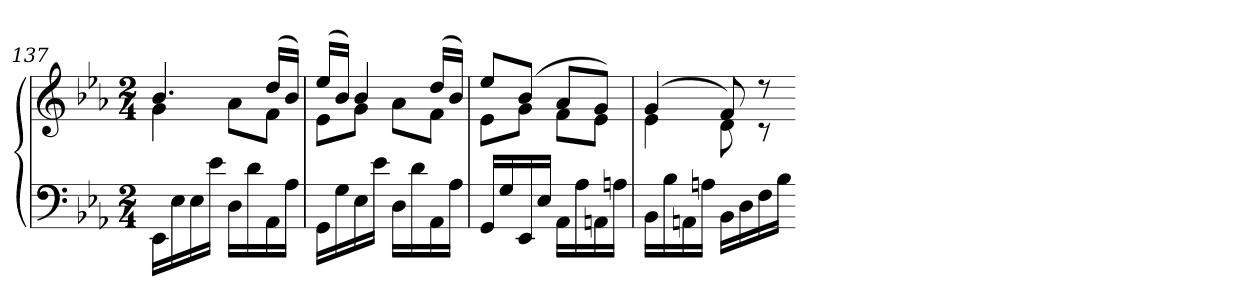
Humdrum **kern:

**kern	**kern
*part1	*part1
*staff2	*staff1
*clefF4	*clefG2
*k[b-e-a-]	*k[b-e-a-]
*E-:	*E-:
*M2/4	*M2/4
=137	=137
*	*^
16EE-LL	4.b-	4g
16E-	.	.
16E-	.	.
16e-JJ	.	.
16DLL	.	8a-L
16d	.	.
16AA-	(16ddLL	8fJ
16A-JJ	16b-JJ)	.
=138	=138	=138
16GGLL	(16ee-LL	8e-L
16G	16b-JJ)	.
16E-	4b-	8gJ
16e-JJ	.	.
16DLL	.	8a-L
16d	.	.
16AA-	(16ddLL	8fJ
16A-JJ	16b-JJ)	.
=139	=139	=139
16GGLL	8ee-L	8e-L
16G	.	.
16EE-	(8b-J	8gJ
16E-JJ	.	.
16AA-LL	8a-L	8fL
16A-	.	.
16AAn	8gJ)	8e-J
16AnJJ	.	.
=140	=140	=140
16BB-LL	(4g	4e-
16B-	.	.
16AAn	.	.
16AnJJ	.	.
16BB-LL	8f)	8d
16D	.	.
16F	8r	8r
16B-JJ	.	.
*	*v	*v
=-	=-
*-	*-
